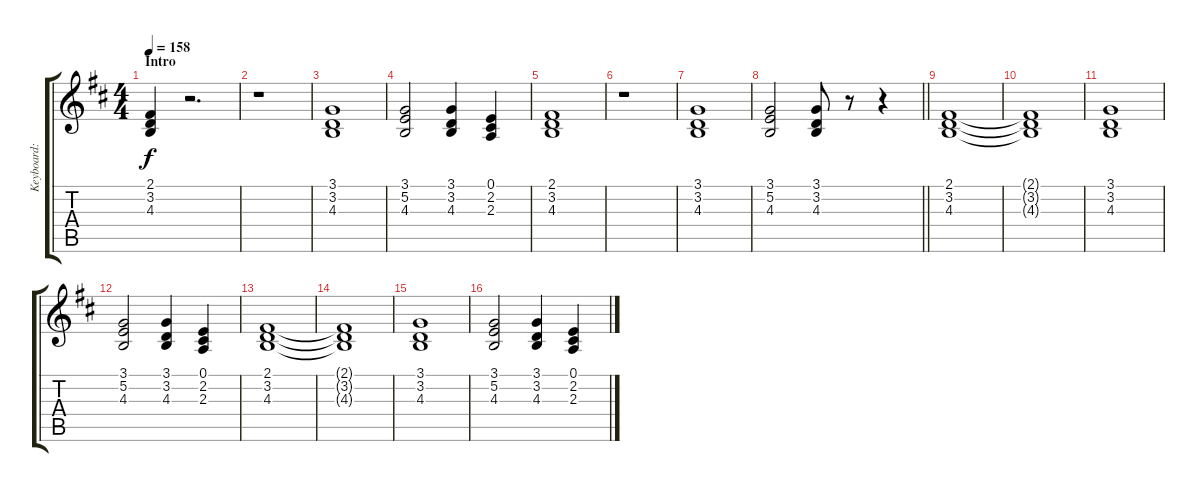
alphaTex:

\track ("Keyboard: Magnus Winterguild" "Keyboard: ") {instrument stringensemble1}
\staff {score tabs}
\tuning (E4 B3 G3 D3 A2 E2) {hide}
\ts (4 4)
\section ("" "Intro")
\tempo 158
\clef g2
\ks bminor
(2.1 3.2 4.3).4{dy f instrument stringensemble1} r.2{d} |
r.1 |
(3.1 3.2 4.3).1 |
(3.1 5.2 4.3).2 (3.1 3.2 4.3).4 (0.1 2.2 2.3).4 |
(2.1 3.2 4.3).1 |
r.1 |
(3.1 3.2 4.3).1 |
\barLineRight lightlight
(3.1 5.2 4.3).2 (3.1 3.2 4.3).8 r.8 r.4 |
(2.1 3.2 4.3).1 |
(2.1{t} 3.2{t} 4.3{t}).1 |
(3.1 3.2 4.3).1 |
(3.1 5.2 4.3).2 (3.1 3.2 4.3).4 (0.1 2.2 2.3).4 |
(2.1 3.2 4.3).1 |
(2.1{t} 3.2{t} 4.3{t}).1 |
(3.1 3.2 4.3).1 |
(3.1 5.2 4.3).2 (3.1 3.2 4.3).4 (0.1 2.2 2.3).4
